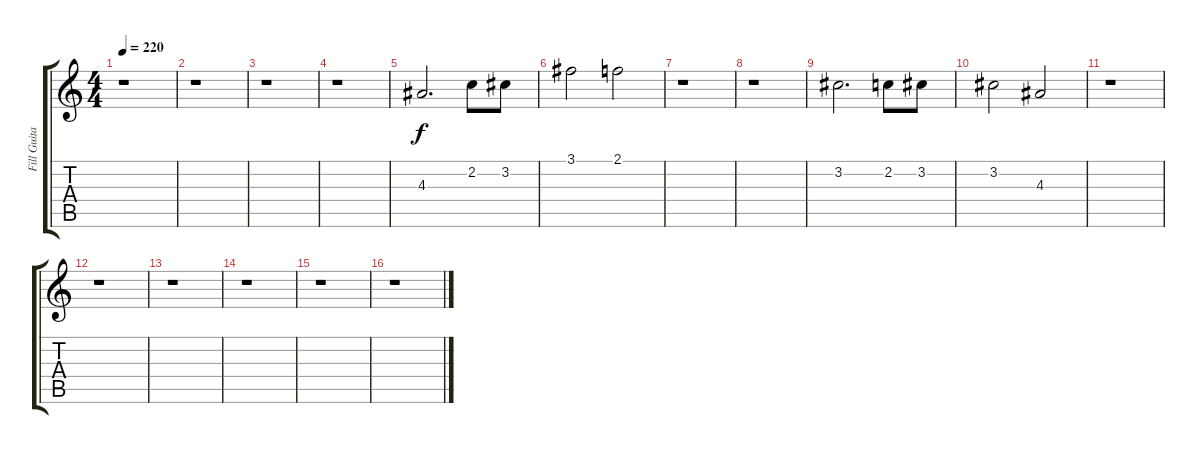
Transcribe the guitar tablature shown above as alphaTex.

\track ("Fill Guitar" "Fill Guita") {instrument distortionguitar}
\staff {score tabs}
\tuning (Eb4 Bb3 Gb3 Db3 Ab2 Eb2) {hide}
\ts (4 4)
\tempo 220
\clef g2
\ks c
r.1{dy f instrument distortionguitar} |
r.1 |
r.1 |
r.1 |
4.3.2{d instrument distortionguitar} 2.2.8 3.2.8 |
3.1.2 2.1.2 |
r.1 |
r.1 |
3.2.2{d} 2.2.8 3.2.8 |
3.2.2 4.3.2 |
r.1 |
r.1 |
r.1 |
r.1 |
r.1 |
r.1
